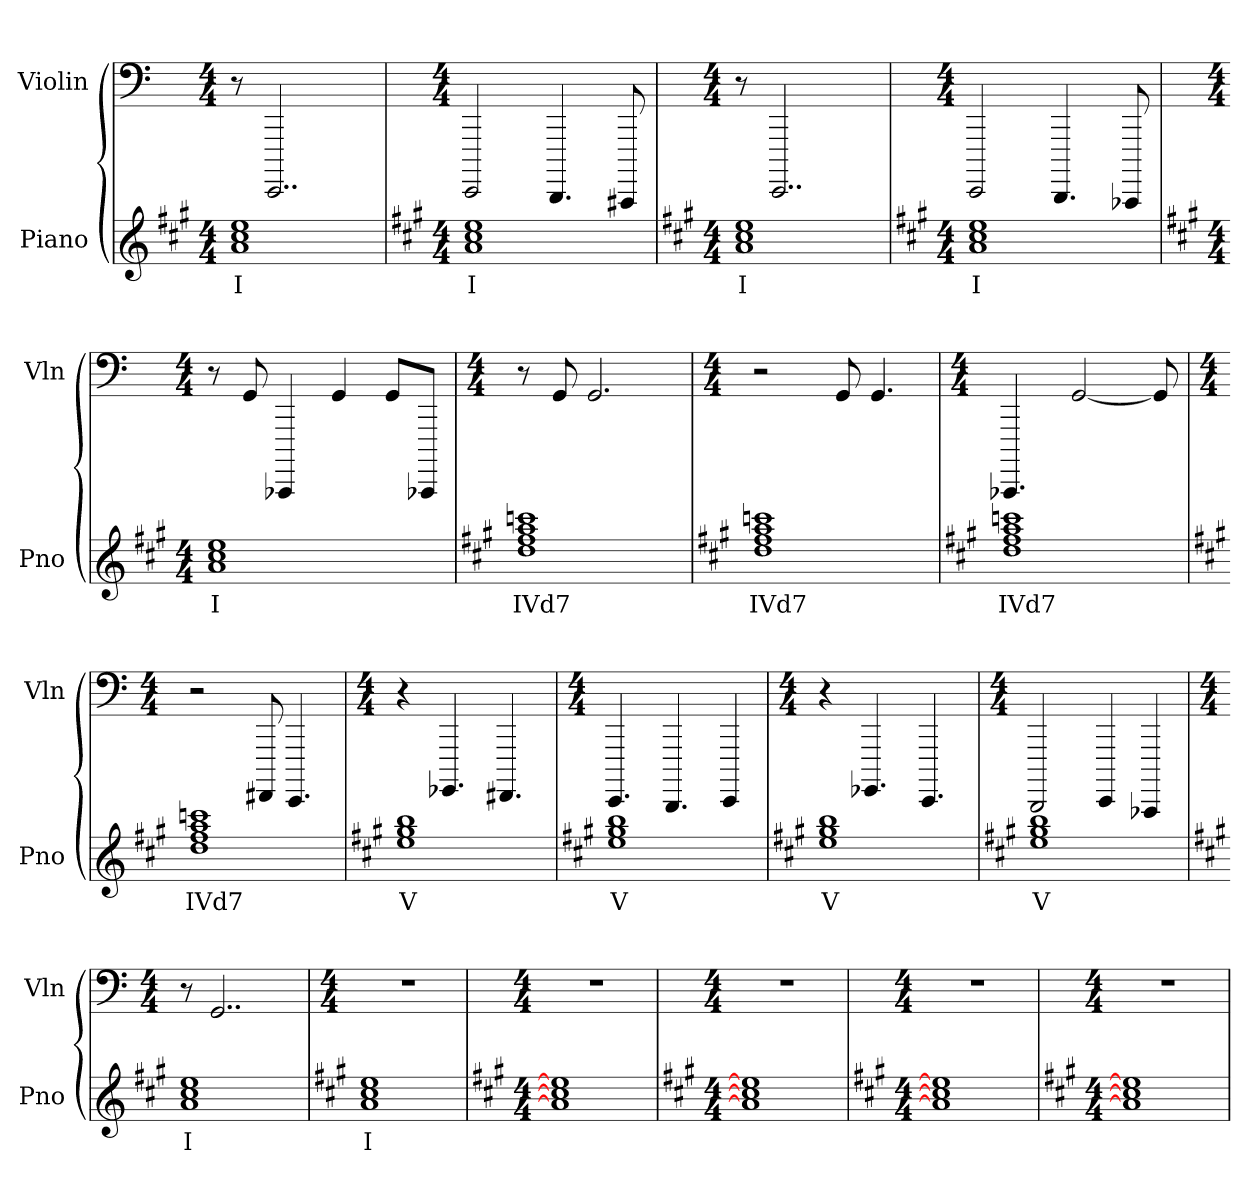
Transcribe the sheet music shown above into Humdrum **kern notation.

**kern	**text	**kern
*part2	*part2	*part1
*staff2	*staff2	*staff1
*I"Piano	*	*I"Violin
*I'Pno	*	*I'Vln
*k[f#c#g#]	*	*
*A:	*	*
*M4/4	*	*M4/4
=	=	=
1a 1cc# 1ee	I	8r
.	.	2..EEEE
=	=	=
*k[f#c#g#]	*	*
*A:	*	*
*M4/4	*	*M4/4
1a 1cc# 1ee	I	2EEEE
.	.	4.DDDD
.	.	8CCCC#X
=	=	=
*k[f#c#g#]	*	*
*A:	*	*
*M4/4	*	*M4/4
1a 1cc# 1ee	I	8r
.	.	2..EEEE
=	=	=
*k[f#c#g#]	*	*
*A:	*	*
*M4/4	*	*M4/4
1a 1cc# 1ee	I	2EEEE
.	.	4.DDDD
.	.	8CCCC-X
=	=	=
*k[f#c#g#]	*	*
*A:	*	*
*M4/4	*	*M4/4
1a 1cc# 1ee	I	8r
.	.	8AAAAA
.	.	4CCCC-X
.	.	4BBBBB
.	.	8AAAAAL
.	.	8CCCC-XJ
=	=	=
*k[f#c#g#]	*	*
*A:	*	*
*	*	*M4/4
1dd 1ff# 1aa 1cccn	IVd7	8r
.	.	8AAAAA
.	.	2.FFFFF#X
=	=	=
*k[f#c#g#]	*	*
*A:	*	*
*	*	*M4/4
1dd 1ff# 1aa 1cccn	IVd7	2r
.	.	8FFFFF#X
.	.	4.AAAAA
=	=	=
*k[f#c#g#]	*	*
*A:	*	*
*	*	*M4/4
1dd 1ff# 1aa 1cccn	IVd7	4.CCCC-X
.	.	[2FFFFFF#X
.	.	8FFFFFF#]
=	=	=
*k[f#c#g#]	*	*
*A:	*	*
*	*	*M4/4
1dd 1ff# 1aa 1cccn	IVd7	2r
.	.	8FFFF#X
.	.	4.EEEE
=	=	=
*k[f#c#g#]	*	*
*A:	*	*
*	*	*M4/4
1ee 1gg# 1bb	V	4r
.	.	4.GGGG-X
.	.	4.FFFF#X
=	=	=
*k[f#c#g#]	*	*
*A:	*	*
*	*	*M4/4
1ee 1gg# 1bb	V	4.EEEE
.	.	4.DDDD
.	.	4EEEE
=	=	=
*k[f#c#g#]	*	*
*A:	*	*
*	*	*M4/4
1ee 1gg# 1bb	V	4r
.	.	4.GGGG-X
.	.	4.EEEE
=	=	=
*k[f#c#g#]	*	*
*A:	*	*
*	*	*M4/4
1ee 1gg# 1bb	V	2DDDD
.	.	4EEEE
.	.	4CCCC-X
=	=	=
*k[f#c#g#]	*	*
*A:	*	*
*	*	*M4/4
1a 1cc# 1ee	I	8r
.	.	2..AAAAA
=	=	=
*k[f#c#g#]	*	*
*A:	*	*
*	*	*M4/4
1a 1cc# 1ee	I	1r
=	=	=
*k[f#c#g#]	*	*
*A:	*	*
*M4/4	*	*M4/4
1a] 1cc#] 1ee]	.	1r
=	=	=
*k[f#c#g#]	*	*
*A:	*	*
*M4/4	*	*M4/4
1a] 1cc#] 1ee]	.	1r
=	=	=
*k[f#c#g#]	*	*
*A:	*	*
*M4/4	*	*M4/4
1a] 1cc#] 1ee]	.	1r
=	=	=
*k[f#c#g#]	*	*
*A:	*	*
*M4/4	*	*M4/4
1a] 1cc#] 1ee]	.	1r
=	=	=
*-	*-	*-
